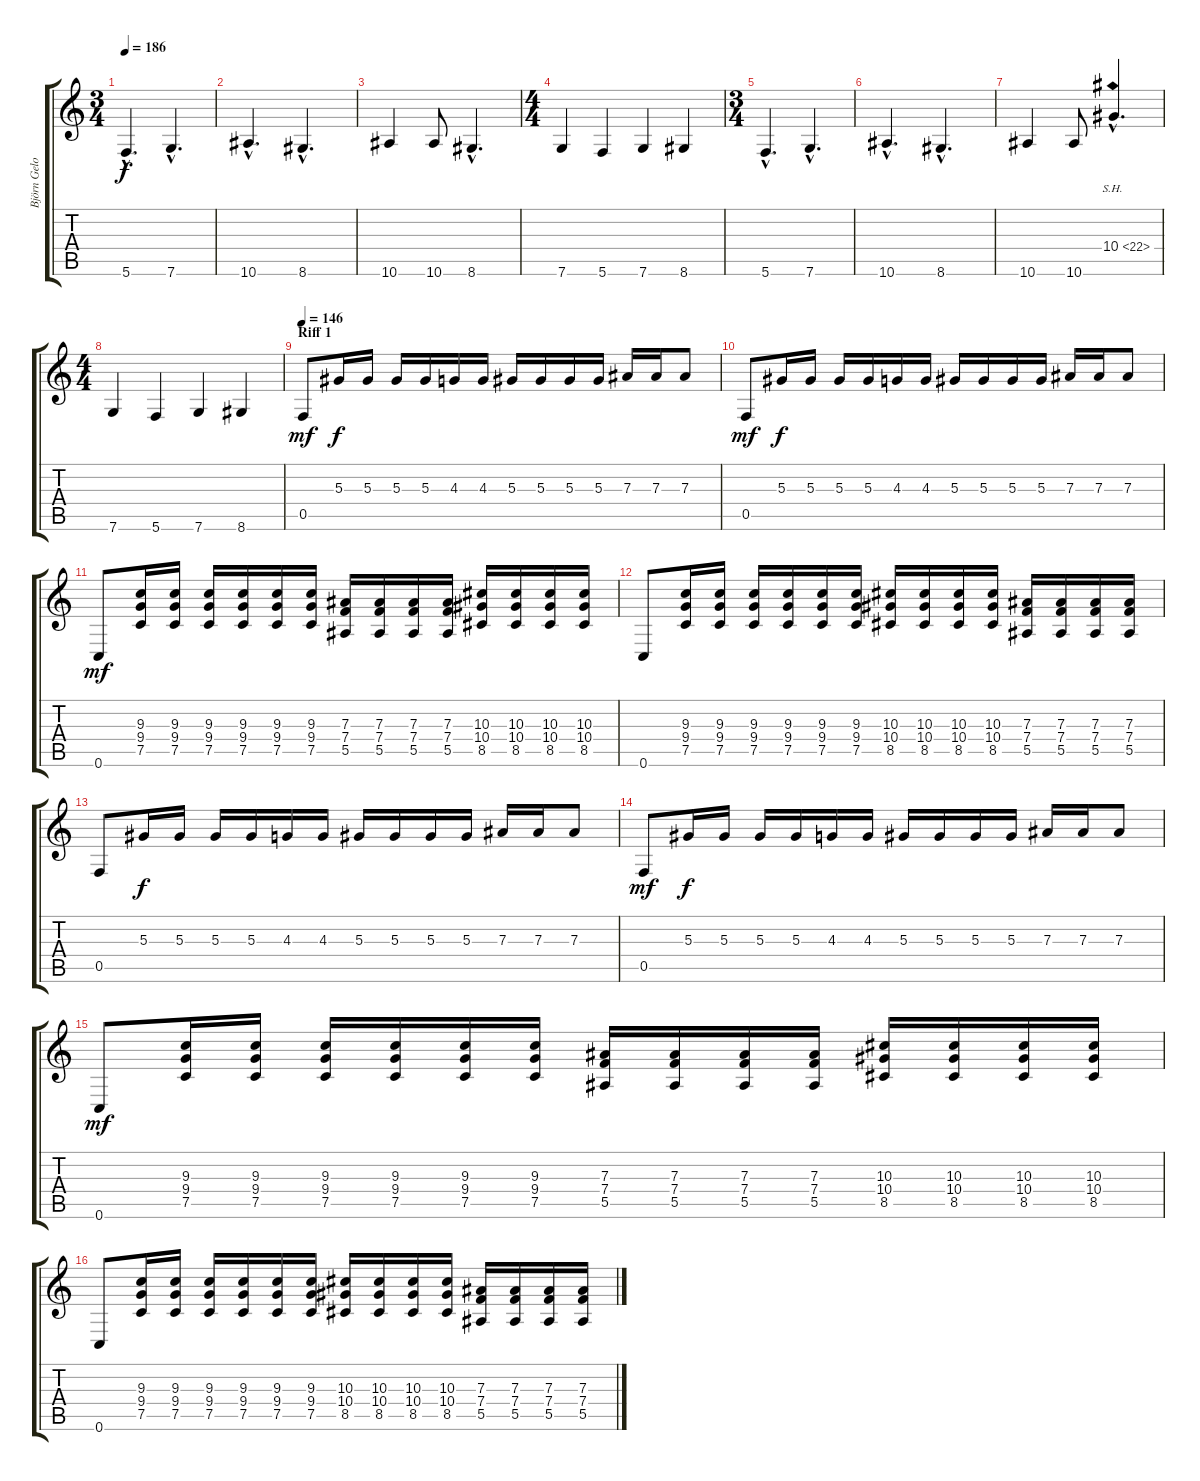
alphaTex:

\track ("Björn Gelotte" "Björn Gelo") {instrument distortionguitar}
\staff {score tabs}
\tuning (C4 G3 Eb3 Bb2 F2 C2) {hide}
\ts (3 4)
\tempo 186
\clef g2
\ks c
5.6{hac}.4{d dy f} 7.6{hac}.4{d} |
10.6{hac}.4{d} 8.6{hac}.4{d} |
10.6.4 10.6.8 8.6{hac}.4{d} |
\ts (4 4)
7.6.4 5.6.4 7.6.4 8.6.4 |
\ts (3 4)
5.6{hac}.4{d} 7.6{hac}.4{d} |
10.6{hac}.4{d} 8.6{hac}.4{d} |
10.6.4 10.6.8 10.4{sh 12 hac}.4{d} |
\ts (4 4)
7.6.4 5.6.4 7.6.4 8.6.4 |
\section ("" "Riff 1")
\tempo 146
0.5.8{dy mf} 5.3.16{dy f} 5.3.16 5.3.16 5.3.16 4.3.16 4.3.16 5.3.16 5.3.16 5.3.16 5.3.16 7.3.16 7.3.16 7.3.8 |
0.5.8{dy mf} 5.3.16{dy f} 5.3.16 5.3.16 5.3.16 4.3.16 4.3.16 5.3.16 5.3.16 5.3.16 5.3.16 7.3.16 7.3.16 7.3.8 |
0.6.8{dy mf} (9.3 9.4 7.5).16 (9.3 9.4 7.5).16 (9.3 9.4 7.5).16 (9.3 9.4 7.5).16 (9.3 9.4 7.5).16 (9.3 9.4 7.5).16 (7.3 7.4 5.5).16 (7.3 7.4 5.5).16 (7.3 7.4 5.5).16 (7.3 7.4 5.5).16 (10.3 10.4 8.5).16 (10.3 10.4 8.5).16 (10.3 10.4 8.5).16 (10.3 10.4 8.5).16 |
0.6.8 (9.3 9.4 7.5).16 (9.3 9.4 7.5).16 (9.3 9.4 7.5).16 (9.3 9.4 7.5).16 (9.3 9.4 7.5).16 (9.3 9.4 7.5).16 (10.3 10.4 8.5).16 (10.3 10.4 8.5).16 (10.3 10.4 8.5).16 (10.3 10.4 8.5).16 (7.3 7.4 5.5).16 (7.3 7.4 5.5).16 (7.3 7.4 5.5).16 (7.3 7.4 5.5).16 |
0.5.8 5.3.16{dy f} 5.3.16 5.3.16 5.3.16 4.3.16 4.3.16 5.3.16 5.3.16 5.3.16 5.3.16 7.3.16 7.3.16 7.3.8 |
0.5.8{dy mf} 5.3.16{dy f} 5.3.16 5.3.16 5.3.16 4.3.16 4.3.16 5.3.16 5.3.16 5.3.16 5.3.16 7.3.16 7.3.16 7.3.8 |
0.6.8{dy mf} (9.3 9.4 7.5).16 (9.3 9.4 7.5).16 (9.3 9.4 7.5).16 (9.3 9.4 7.5).16 (9.3 9.4 7.5).16 (9.3 9.4 7.5).16 (7.3 7.4 5.5).16 (7.3 7.4 5.5).16 (7.3 7.4 5.5).16 (7.3 7.4 5.5).16 (10.3 10.4 8.5).16 (10.3 10.4 8.5).16 (10.3 10.4 8.5).16 (10.3 10.4 8.5).16 |
0.6.8 (9.3 9.4 7.5).16 (9.3 9.4 7.5).16 (9.3 9.4 7.5).16 (9.3 9.4 7.5).16 (9.3 9.4 7.5).16 (9.3 9.4 7.5).16 (10.3 10.4 8.5).16 (10.3 10.4 8.5).16 (10.3 10.4 8.5).16 (10.3 10.4 8.5).16 (7.3 7.4 5.5).16 (7.3 7.4 5.5).16 (7.3 7.4 5.5).16 (7.3 7.4 5.5).16
